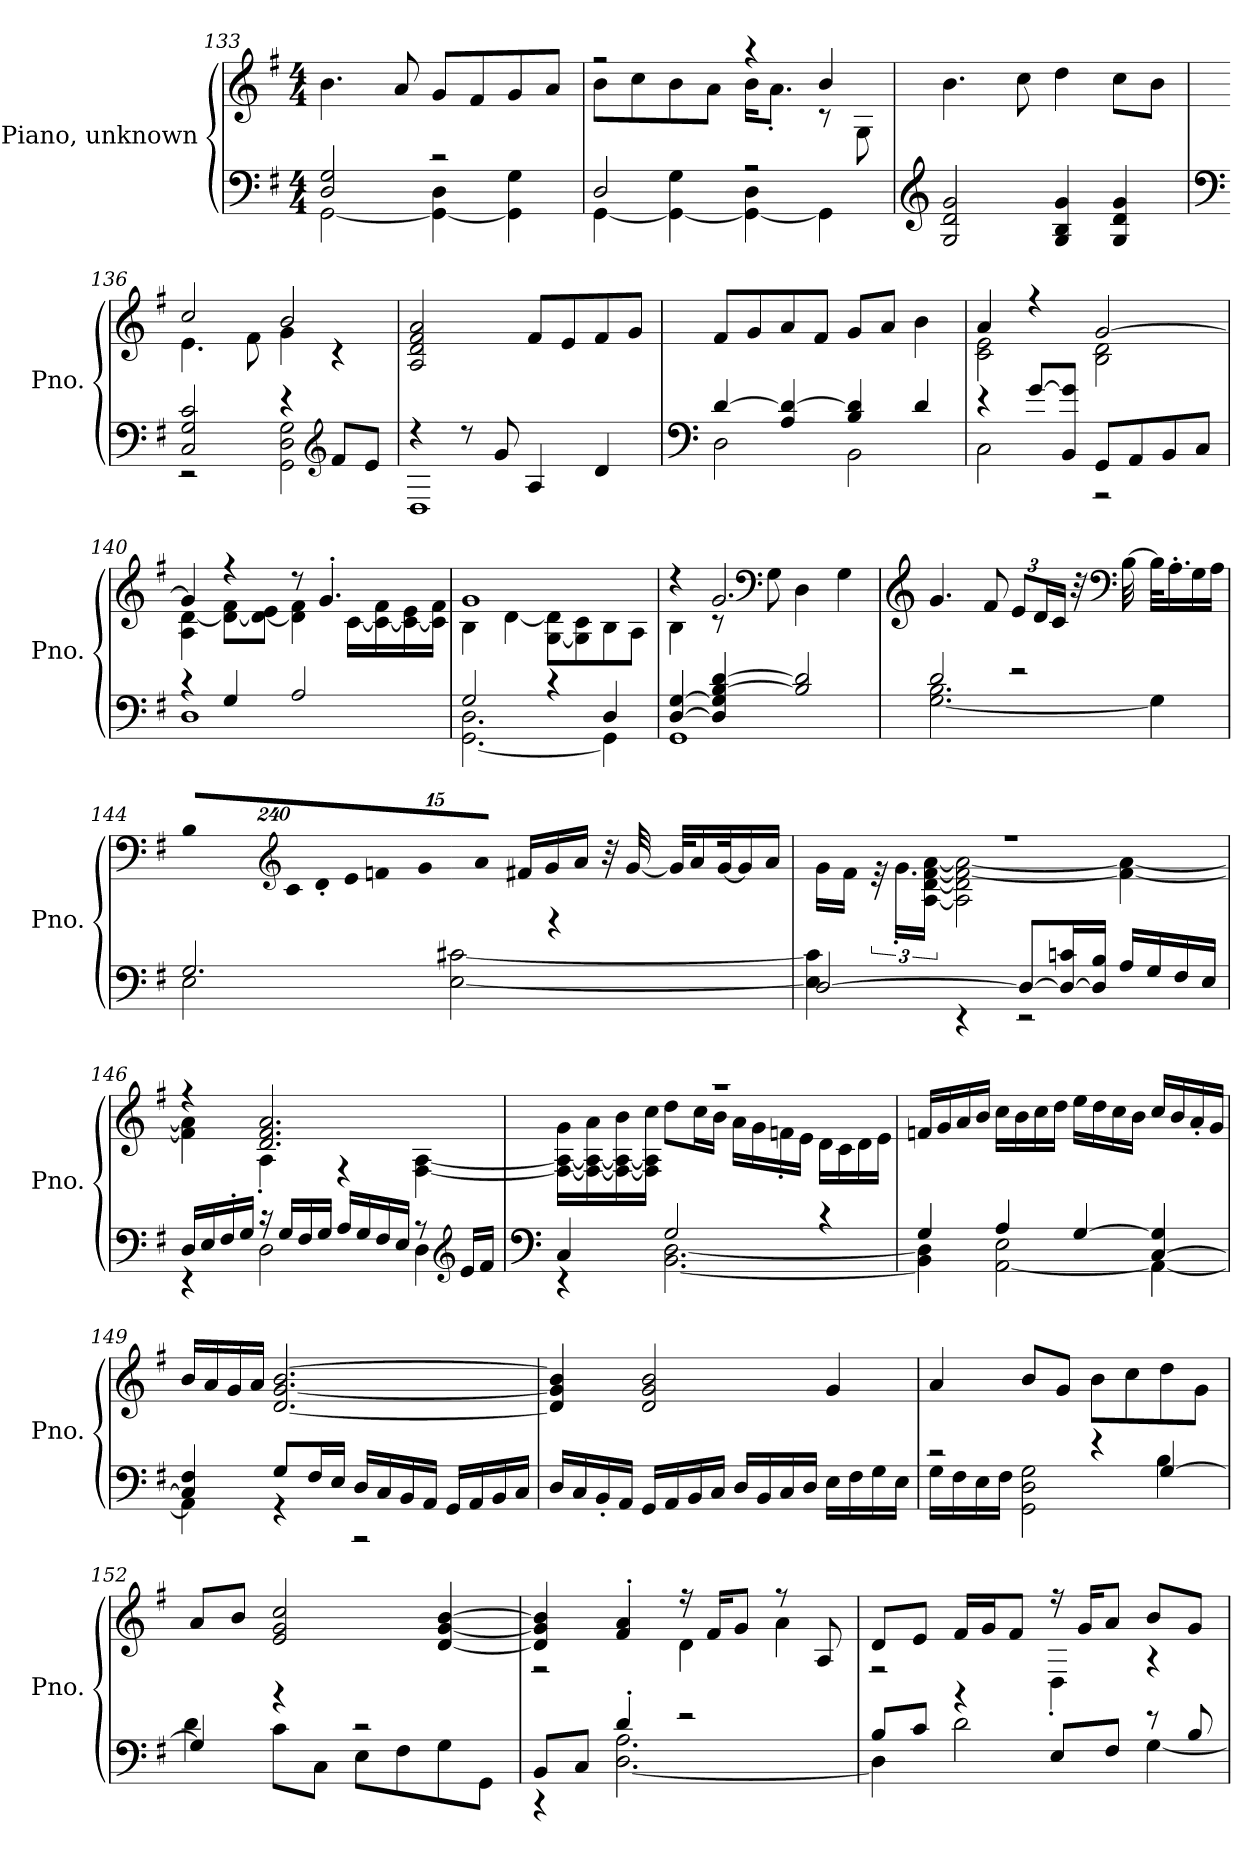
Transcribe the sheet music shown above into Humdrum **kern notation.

**kern	**kern
*part1	*part1
*staff2	*staff1
*I"Piano, unknown	*
*I'Pno.	*
*clefF4	*clefG2
*k[f#]	*k[f#]
*M4/4	*M4/4
=133	=133
*^	*
2D/ 2G/	[2GG\	4.b\
.	.	8a/
2r	4GG\_ 4D\	8g/L
.	.	8f#/
.	4GG\] 4G\	8g/
.	.	8a/J
!!LO:LB:g=z
=134	=134	=134
*	*	*^
2D/	[4GG\	2r	8b\L
.	.	.	8cc\
.	4GG\_ 4G\	.	8b\
.	.	.	8a\J
2r	4GG\_ 4D\	4r	16b\KL
.	.	.	8.a'\J
.	4GG\]	4b/	8r
.	.	.	8G\
*v	*v	*	*
*	*v	*v
=135	=135
*clefG2	*
2G/ 2d/ 2g/	4.b\
.	8cc\
4G/ 4B/ 4g/	4dd\
4G/ 4d/ 4g/	8cc\L
.	8b\J
=136	=136
*clefF4	*
*^	*^
2C/ 2G/ 2c/	2r	2cc/	4.e\
.	.	.	8f#\
4r	2GG\ 2D\ 2G\	2b/	4g\
*clefG2	*	*	*
8f#/L	.	.	4r
8e/J	.	.	.
*	*	*v	*v
=137	=137	=137
4r	1D	2A/ 2d/ 2f#/ 2a/
8r	.	.
8g/	.	.
4A/	.	8f#/L
.	.	8e/
4d/	.	8f#/
.	.	8g/J
=138	=138	=138
*clefF4	*	*
[4d/	2D\	8f#/L
.	.	8g/
4A/ 4d/_	.	8a/
.	.	8f#/J
4B/ 4d/]	2BB\	8g/L
.	.	8a/J
4d/	.	4b\
!!LO:LB:g=z
=139	=139	=139
*	*	*^
4r	2C\	4a/	2c\ 2e\
[8g/L	.	4r	.
8BB/ 8g/]J	.	.	.
8GG/L	2r	[2g/	2B\ 2d\
8AA/	.	.	.
8BB/	.	.	.
8C/J	.	.	.
=140	=140	=140	=140
4r	1D	4g/]	4A\ [4d\
4G/	.	4r	8d\_ 8f#\L
.	.	.	8d\_ 8e\J
2A/	.	8r	4d\] 4f#\
.	.	4.g'/	.
.	.	.	[16c\LL
.	.	.	16c\_ 16f#\
.	.	.	16c\_ 16e\
.	.	.	16c\] 16f#\JJ
=141	=141	=141	=141
2G/	[2.GG\ 2.D\	1g	4B\
.	.	.	[4d\
4r	.	.	[8G\ 8d\]L
.	.	.	8G\] 8c\
4D/	4GG\]	.	8B\
.	.	.	8A\J
=142	=142	=142	=142
[4D/ [4G/	1GG	4r	4B\
4D/] 4G/] [4B/ [4d/	.	2.g/	8r
*	*	*clefF4	*
.	.	.	8G\
2B/] 2d/]	.	.	4D\
.	.	.	4G\
*	*	*v	*v
!!LO:PB:g=z
=143	=143	=143
*	*	*clefG2
2d/	[2.G\ 2.B\	4.g/
.	.	8f#/
*	*	*Xbrackettup
2r	.	12e/L
.	.	24d/L
.	.	16c/JJ
.	.	32r
*	*	*clefF4
.	.	[32B\
.	4G\]	32B\KLL]
.	.	16.A'\
.	.	16G\
.	.	16A\JJ
=144	=144	=144
!	!	!LO:N:vis=16
2.G/	2E\	1920%137B/LL
*	*	*clefG2
!	!	!LO:N:vis=16
.	.	1920%137c/
!	!	!LO:N:vis=16
.	.	1920%137d'/
!	!	!LO:N:vis=16
.	.	1920%137e/
.	.	1920ryy
!	!	!LO:N:vis=16
.	.	1920%137fn/
!	!	!LO:N:vis=16
.	.	1920%137g/
!	!	!LO:N:vis=16
.	.	1920%137a/JJ
.	[2E\ [2c#X\	16f#X/LL
.	.	16g/
.	.	16a/JJ
.	.	32r
.	.	[32g/
4r	.	32g/KLL]
.	.	16a/
.	.	[32g/K
.	.	16g/]
.	.	16a/JJ
!!LO:LB:g=z
=145	=145	=145
*	*	*^
[2D/	4E\] 4c#\]	1r	16g\LL
.	.	.	16f#\JJ
*	*	*	*brackettup
.	.	.	48r
.	.	.	24.g'\LL
.	.	.	[24A\ [24d\ [24f#\ [24a\JJ
.	4r	.	2A\] 2d\] 2f#\_ 2a\_
8D/L_	2r	.	.
16D/_ 16cn/L	.	.	.
16D/] 16B/JJ	.	.	.
16A/LL	.	.	4f#\_ 4a\_
16G/	.	.	.
16F#/	.	.	.
16E/JJ	.	.	.
=146	=146	=146	=146
16D/LL	4r	4r	4f#\] 4a\]
16E/	.	.	.
16F#'/	.	.	.
16G/JJ	.	.	.
16r	2D\	2.d/ 2.f#/ 2.a/	4A'\
16G/LL	.	.	.
16F#/	.	.	.
16G/JJ	.	.	.
16A/LL	.	.	4r
16G/	.	.	.
16F#/	.	.	.
16E/JJ	.	.	.
8r	4D\	.	[4F#\ [4A\
*clefG2	*	*	*
16e/LL	.	.	.
16f#/JJ	.	.	.
!!LO:LB:g=z	!!
=147	=147	=147	=147
*clefF4	*	*	*
4C/	4r	1r	16F#\_ 16A\_ 16g\LL
.	.	.	16F#\_ 16A\_ 16a\
.	.	.	16F#\_ 16A\_ 16b\
.	.	.	16F#\] 16A\] 16cc\JJ
2G/	[2.BB\ [2.D\	.	8dd\L
.	.	.	16cc\L
.	.	.	16b\JJ
.	.	.	16a\LL
.	.	.	16g\
.	.	.	16fn'\
.	.	.	16e\JJ
4r	.	.	16d\LL
.	.	.	16c\
.	.	.	16d\
.	.	.	16e\JJ
*	*	*v	*v
=148	=148	=148
4G/	4BB\] 4D\]	16fn/LL
.	.	16g/
.	.	16a/
.	.	16b/JJ
4A/	[2AA\ 2E\	16cc\LL
.	.	16b\
.	.	16cc\
.	.	16dd\JJ
[4G/	.	16ee\LL
.	.	16dd\
.	.	16cc\
.	.	16b\JJ
[4C/ 4G/]	4AA\_	16cc/LL
.	.	16b/
.	.	16a'/
.	.	16g/JJ
!!LO:LB:g=z
=149	=149	=149
4C/] 4F#/	4AA\]	16b/LL
.	.	16a/
.	.	16g/
.	.	16a/JJ
8G/L	4r	[2.d/ [2.g/ [2.b/
16F#/L	.	.
16E/JJ	.	.
16D/LL	2r	.
16C/	.	.
16BB/	.	.
16AA/JJ	.	.
16GG/LL	.	.
16AA/	.	.
16BB/	.	.
16C/JJ	.	.
*v	*v	*
=150	=150
16D/LL	4d/] 4g/] 4b/]
16C/	.
16BB'/	.
16AA/JJ	.
16GG/LL	2d/ 2g/ 2b/
16AA/	.
16BB/	.
16C/JJ	.
16D/LL	.
16BB/	.
16C/	.
16D/JJ	.
16E\LL	4g/
16F#\	.
16G\	.
16E\JJ	.
=151	=151
*^	*
2r	16G\LL	4a/
.	16F#\	.
.	16E\	.
.	16F#\JJ	.
.	2GG\ 2D\ 2G\	8b/L
.	.	8g/J
4r	.	8b\L
.	.	8cc\
[4G/	4B\	8dd\
.	.	8g\J
!!LO:LB:g=z
=152	=152	=152
4G/]	4d\	8a/L
.	.	8b/J
4r	8c\L	2e/ 2g/ 2cc/
.	8C\J	.
2r	8E\L	.
.	8F#\	.
.	8G\	[4d/ [4g/ [4b/
.	8GG\J	.
=153	=153	=153
*	*	*^
8BB/L	4r	4d/] 4g/] 4b/]	2r
8C/J	.	.	.
4d'/	[2.D\ 2.A\	4f#/' 4a/'	.
2r	.	16r	4d\
.	.	16f#/KL	.
.	.	8g/J	.
.	.	8r	4a\
.	.	8A/	.
=154	=154	=154	=154
8B/L	4D\]	8d/L	2r
8c/J	.	8e/J	.
4r	2d\	16f#/LL	.
.	.	16g/J	.
.	.	8f#/J	.
8E/L	.	16r	4D'\
.	.	16g/KL	.
8F#/J	.	8a/J	.
8r	[4G\	8b/L	4r
8B/	.	8g/J	.
*v	*v	*	*
*	*v	*v
=	=
*-	*-
